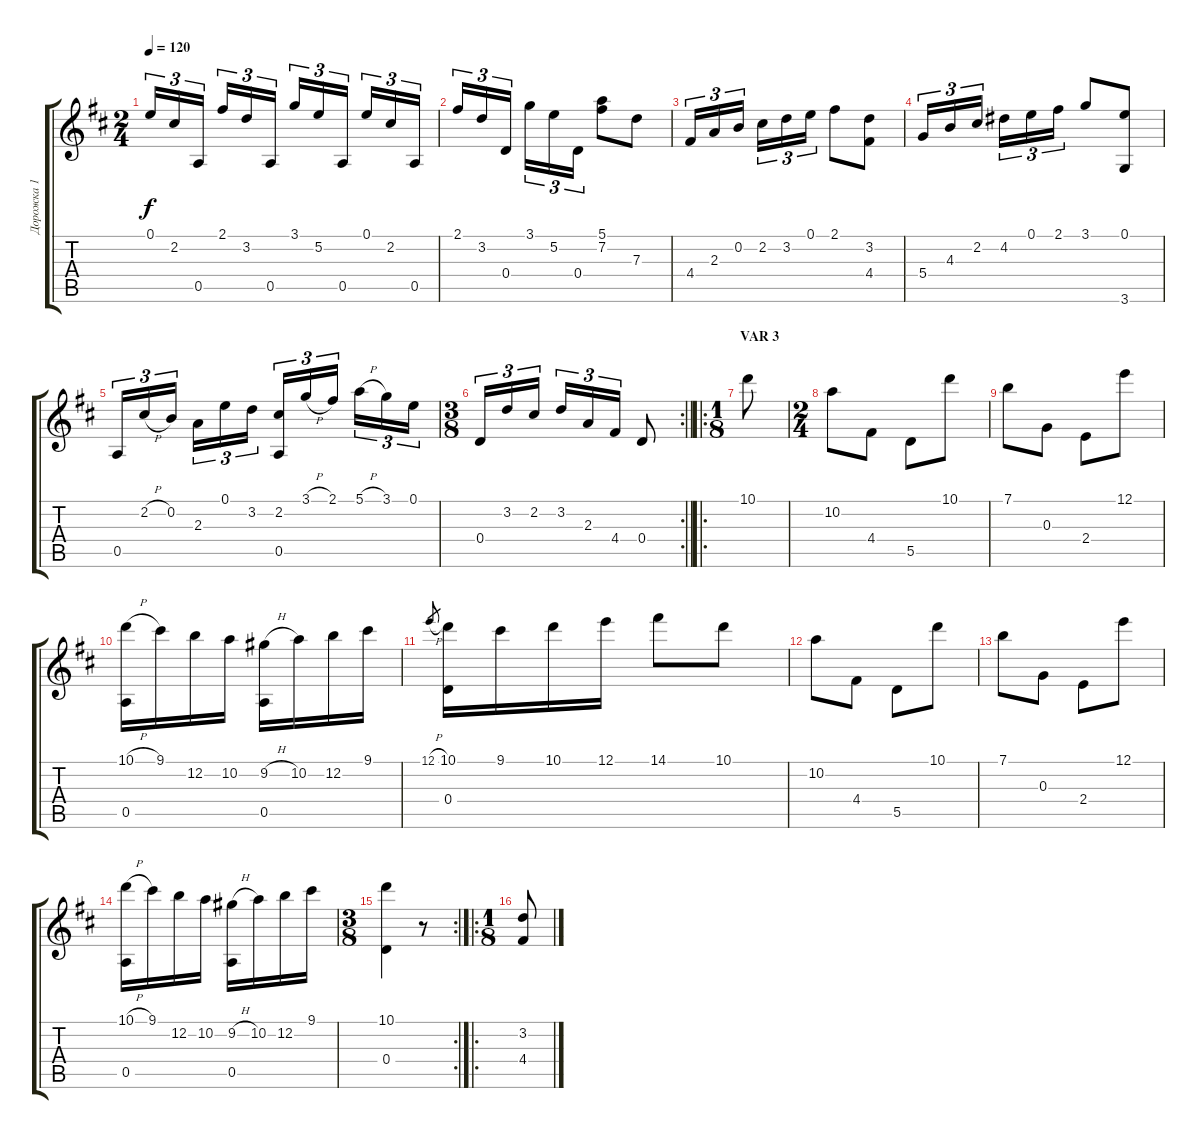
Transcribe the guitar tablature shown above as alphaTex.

\track ("Дорожка 1" "Дорожка 1") {instrument acousticguitarnylon}
\staff {score tabs}
\tuning (E4 B3 G3 D3 A2 E2) {hide}
\ts (2 4)
\tempo 120
\clef g2
\ks d
0.1.16{tu (3 2) dy f} 2.2.16{tu (3 2)} 0.5.16{tu (3 2) beam splitsecondary} 2.1.16{tu (3 2)} 3.2.16{tu (3 2)} 0.5.16{tu (3 2)} 3.1.16{tu (3 2)} 5.2.16{tu (3 2)} 0.5.16{tu (3 2) beam splitsecondary} 0.1.16{tu (3 2)} 2.2.16{tu (3 2)} 0.5.16{tu (3 2)} |
2.1.16{tu (3 2)} 3.2.16{tu (3 2)} 0.4.16{tu (3 2) beam splitsecondary} 3.1.16{tu (3 2)} 5.2.16{tu (3 2)} 0.4.16{tu (3 2)} (5.1 7.2).8 7.3.8 |
4.4.16{tu (3 2)} 2.3.16{tu (3 2)} 0.2.16{tu (3 2) beam splitsecondary} 2.2.16{tu (3 2)} 3.2.16{tu (3 2)} 0.1.16{tu (3 2)} 2.1.8 (3.2 4.4).8 |
5.4.16{tu (3 2)} 4.3.16{tu (3 2)} 2.2.16{tu (3 2) beam splitsecondary} 4.2.16{tu (3 2)} 0.1.16{tu (3 2)} 2.1.16{tu (3 2)} 3.1.8 (0.1 3.6).8 |
0.5.16{tu (3 2)} 2.2{h}.16{tu (3 2)} 0.2.16{tu (3 2) beam splitsecondary} 2.3.16{tu (3 2)} 0.1.16{tu (3 2)} 3.2.16{tu (3 2)} (2.2 0.5).16{tu (3 2)} 3.1{h}.16{tu (3 2)} 2.1.16{tu (3 2) beam splitsecondary} 5.1{h}.16{tu (3 2)} 3.1.16{tu (3 2)} 0.1.16{tu (3 2)} |
\rc 2
\ts (3 8)
\barLineRight lightlight
0.4.16{tu (3 2)} 3.2.16{tu (3 2)} 2.2.16{tu (3 2)} 3.2.16{tu (3 2)} 2.3.16{tu (3 2)} 4.4.16{tu (3 2)} 0.4.8 |
\ro
\ts (1 8)
\section ("" "VAR 3")
10.1.8 |
\ts (2 4)
10.2.8 4.4.8 5.5.8 10.1.8 |
7.1.8 0.3.8 2.4.8 12.1.8 |
(10.1{h} 0.5).16 9.1.16 12.2.16 10.2.16 (9.2{h} 0.5).16 10.2.16 12.2.16 9.1.16 |
12.1{h}.8{gr} (10.1 0.4).16 9.1.16 10.1.16 12.1.16 14.1.8 10.1.8 |
10.2.8 4.4.8 5.5.8 10.1.8 |
7.1.8 0.3.8 2.4.8 12.1.8 |
(10.1{h} 0.5).16 9.1.16 12.2.16 10.2.16 (9.2{h} 0.5).16 10.2.16 12.2.16 9.1.16 |
\rc 2
\ts (3 8)
(10.1 0.4).4 r.8 |
\ro
\ts (1 8)
(3.2 4.4).8
